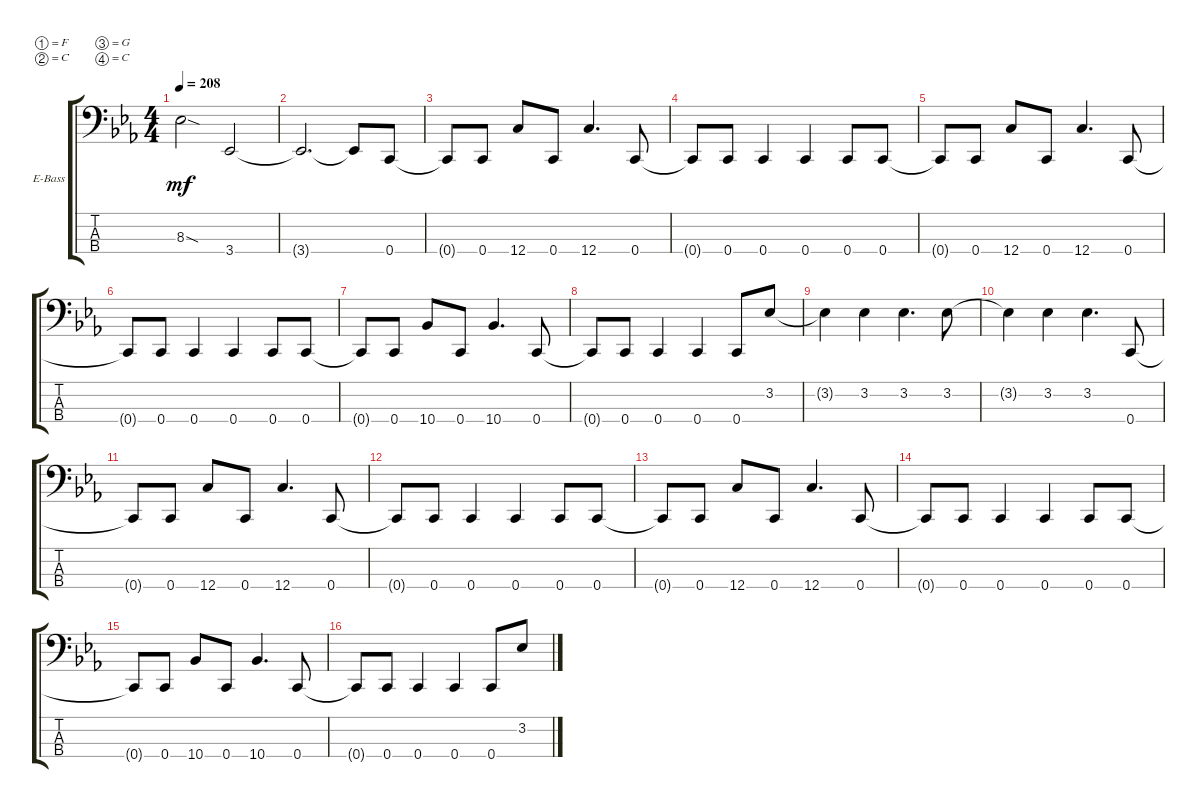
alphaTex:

\defaultSystemsLayout 4
\bracketExtendMode groupsimilarinstruments
\firstSystemTrackNameOrientation horizontal
\otherSystemsTrackNameOrientation horizontal
\track ("Electric Bass" "E-Bass") {instrument electricbassfinger}
\staff {score tabs}
\tuning (F2 C2 G1 C1)
\ts (4 4)
\tempo 208
\clef f4
\ks eb
8.3{sod t}.2{dy mf} 3.4.2 |
3.4{t}.2{d} 3.4{t}.8 0.4.8 |
0.4{t}.8 0.4.8 12.4.8 0.4.8 12.4.4{d} 0.4.8 |
0.4{t}.8 0.4.8 0.4.4 0.4.4 0.4.8 0.4.8 |
0.4{t}.8 0.4.8 12.4.8 0.4.8 12.4.4{d} 0.4.8 |
0.4{t}.8 0.4.8 0.4.4 0.4.4 0.4.8 0.4.8 |
0.4{t}.8 0.4.8 10.4.8 0.4.8 10.4.4{d} 0.4.8 |
0.4{t}.8 0.4.8 0.4.4 0.4.4 0.4.8 3.2.8 |
3.2{t}.4 3.2.4 3.2.4{d} 3.2.8 |
3.2{t}.4 3.2.4 3.2.4{d} 0.4.8 |
0.4{t}.8 0.4.8 12.4.8 0.4.8 12.4.4{d} 0.4.8 |
0.4{t}.8 0.4.8 0.4.4 0.4.4 0.4.8 0.4.8 |
0.4{t}.8 0.4.8 12.4.8 0.4.8 12.4.4{d} 0.4.8 |
0.4{t}.8 0.4.8 0.4.4 0.4.4 0.4.8 0.4.8 |
0.4{t}.8 0.4.8 10.4.8 0.4.8 10.4.4{d} 0.4.8 |
0.4{t}.8 0.4.8 0.4.4 0.4.4 0.4.8 3.2.8
